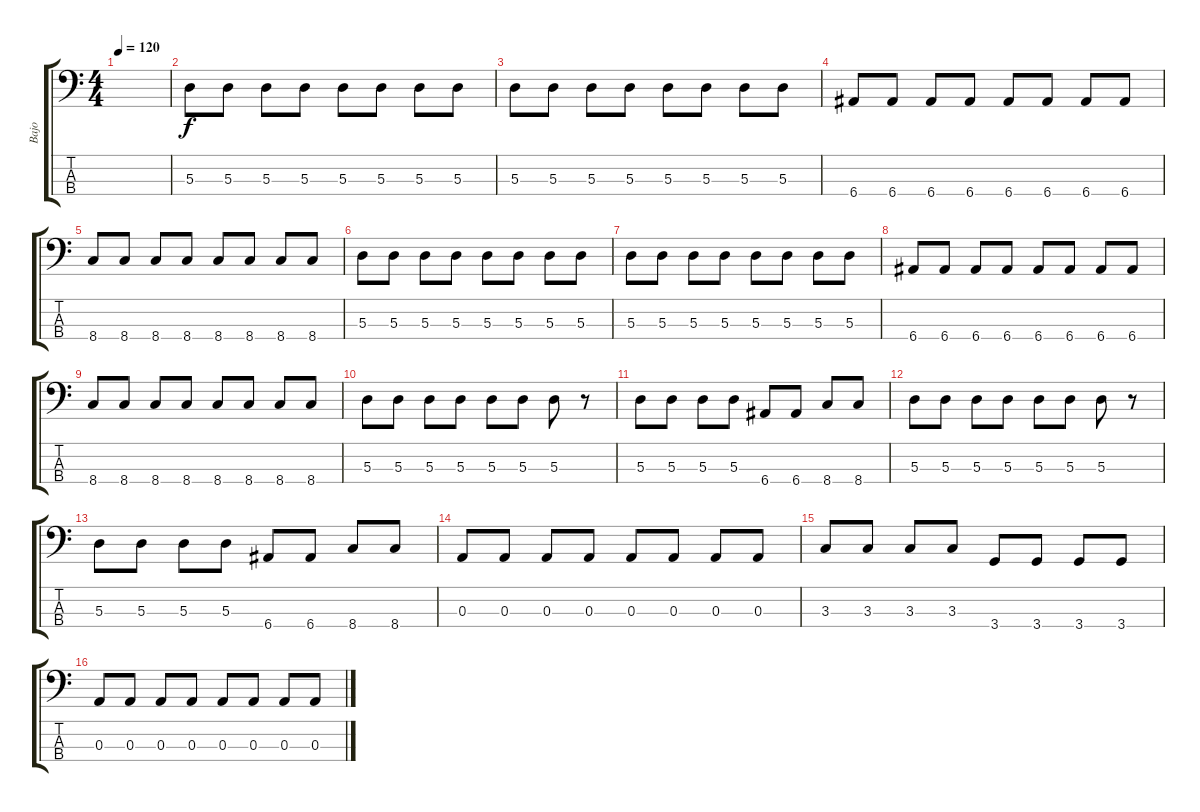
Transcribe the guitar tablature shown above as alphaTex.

\track ("Bajo" "Bajo") {instrument electricbasspick}
\staff {score tabs}
\tuning (G2 D2 A1 E1) {hide}
\ts (4 4)
\tempo 120
\clef f4
\ks c
|
5.3.8 5.3.8 5.3.8 5.3.8 5.3.8 5.3.8 5.3.8 5.3.8 |
5.3.8 5.3.8 5.3.8 5.3.8 5.3.8 5.3.8 5.3.8 5.3.8 |
6.4.8 6.4.8 6.4.8 6.4.8 6.4.8 6.4.8 6.4.8 6.4.8 |
8.4.8 8.4.8 8.4.8 8.4.8 8.4.8 8.4.8 8.4.8 8.4.8 |
5.3.8 5.3.8 5.3.8 5.3.8 5.3.8 5.3.8 5.3.8 5.3.8 |
5.3.8 5.3.8 5.3.8 5.3.8 5.3.8 5.3.8 5.3.8 5.3.8 |
6.4.8 6.4.8 6.4.8 6.4.8 6.4.8 6.4.8 6.4.8 6.4.8 |
8.4.8 8.4.8 8.4.8 8.4.8 8.4.8 8.4.8 8.4.8 8.4.8 |
5.3.8 5.3.8 5.3.8 5.3.8 5.3.8 5.3.8 5.3.8 r.8 |
5.3.8 5.3.8 5.3.8 5.3.8 6.4.8 6.4.8 8.4.8 8.4.8 |
5.3.8 5.3.8 5.3.8 5.3.8 5.3.8 5.3.8 5.3.8 r.8 |
5.3.8 5.3.8 5.3.8 5.3.8 6.4.8 6.4.8 8.4.8 8.4.8 |
0.3.8 0.3.8 0.3.8 0.3.8 0.3.8 0.3.8 0.3.8 0.3.8 |
3.3.8 3.3.8 3.3.8 3.3.8 3.4.8 3.4.8 3.4.8 3.4.8 |
0.3.8 0.3.8 0.3.8 0.3.8 0.3.8 0.3.8 0.3.8 0.3.8
